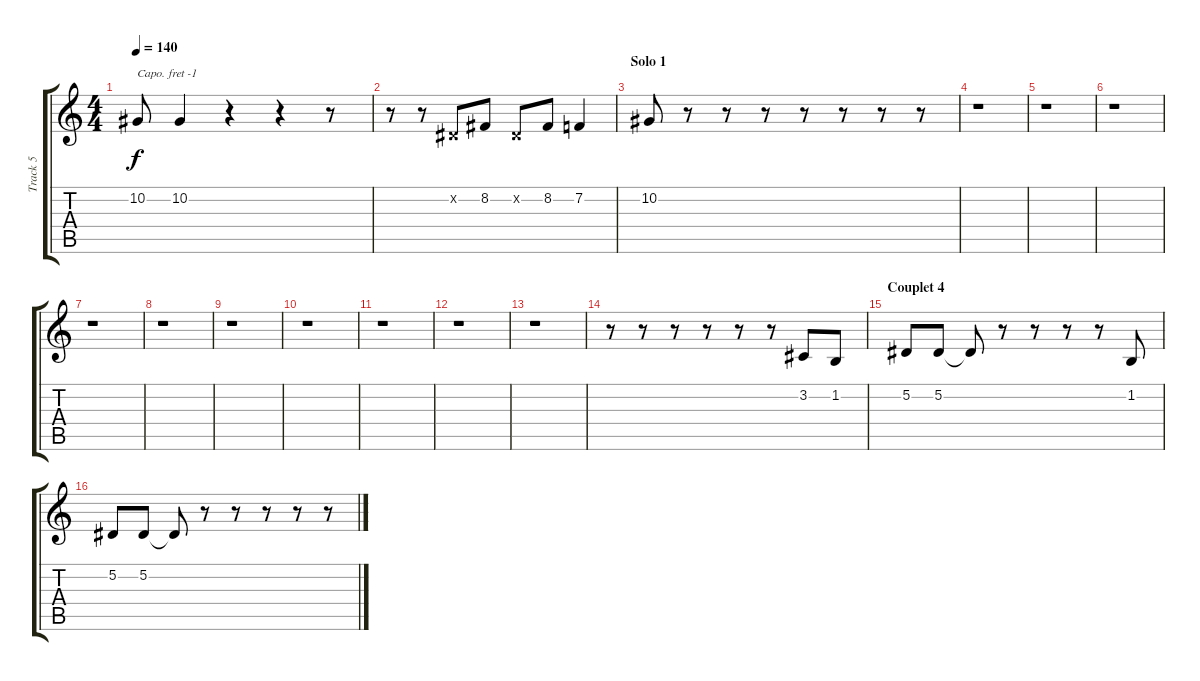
\track ("Track 5" "Track 5") {instrument flute}
\staff {score tabs}
\capo -1
\tuning (E4 B3 G3 D3 A2 E2) {hide}
\ts (4 4)
\tempo 140
\clef g2
\ks c
10.2.8{dy f} 10.2.4 r.4 r.4 r.8 |
r.8 r.8 5.2{x}.8 8.2.8 5.2{x}.8 8.2.8 7.2.4 |
\section ("" "Solo 1")
10.2.8 r.8 r.8 r.8 r.8 r.8 r.8 r.8 |
r.1 |
r.1 |
r.1 |
r.1 |
r.1 |
r.1 |
r.1 |
r.1 |
r.1 |
r.1 |
r.8 r.8 r.8 r.8 r.8 r.8 3.2.8 1.2.8 |
\section ("" "Couplet 4")
5.2.8 5.2.8 5.2{t}.8 r.8 r.8 r.8 r.8 1.2.8 |
5.2.8 5.2.8 5.2{t}.8 r.8 r.8 r.8 r.8 r.8
